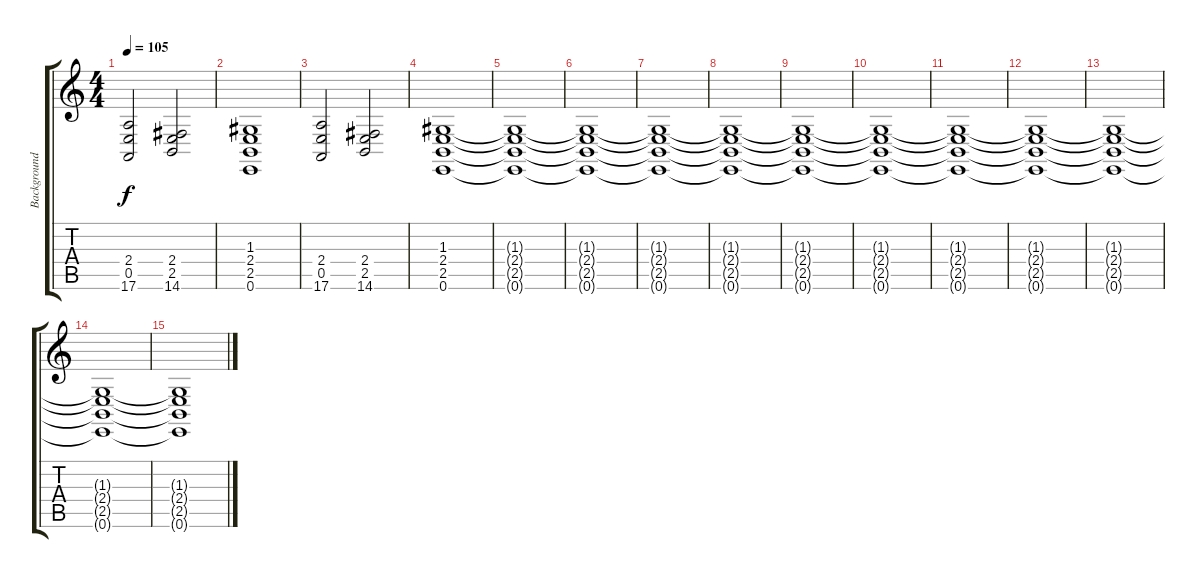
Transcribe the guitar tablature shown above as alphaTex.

\track ("Background Organ" "Background") {instrument rockorgan}
\staff {score tabs}
\tuning (E4 B3 G3 D3 A2 E2) {hide}
\ts (4 4)
\tempo 105
\clef g2
\ks c
(2.4 0.5 17.6).2{dy f} (2.4 2.5 14.6).2 |
(1.3 2.4 2.5 0.6).1 |
(2.4 0.5 17.6).2 (2.4 2.5 14.6).2 |
(1.3 2.4 2.5 0.6).1 |
(1.3{t} 2.4{t} 2.5{t} 0.6{t}).1 |
(1.3{t} 2.4{t} 2.5{t} 0.6{t}).1 |
(1.3{t} 2.4{t} 2.5{t} 0.6{t}).1 |
(1.3{t} 2.4{t} 2.5{t} 0.6{t}).1 |
(1.3{t} 2.4{t} 2.5{t} 0.6{t}).1 |
(1.3{t} 2.4{t} 2.5{t} 0.6{t}).1 |
(1.3{t} 2.4{t} 2.5{t} 0.6{t}).1 |
(1.3{t} 2.4{t} 2.5{t} 0.6{t}).1 |
(1.3{t} 2.4{t} 2.5{t} 0.6{t}).1 |
(1.3{t} 2.4{t} 2.5{t} 0.6{t}).1 |
(1.3{t} 2.4{t} 2.5{t} 0.6{t}).1
